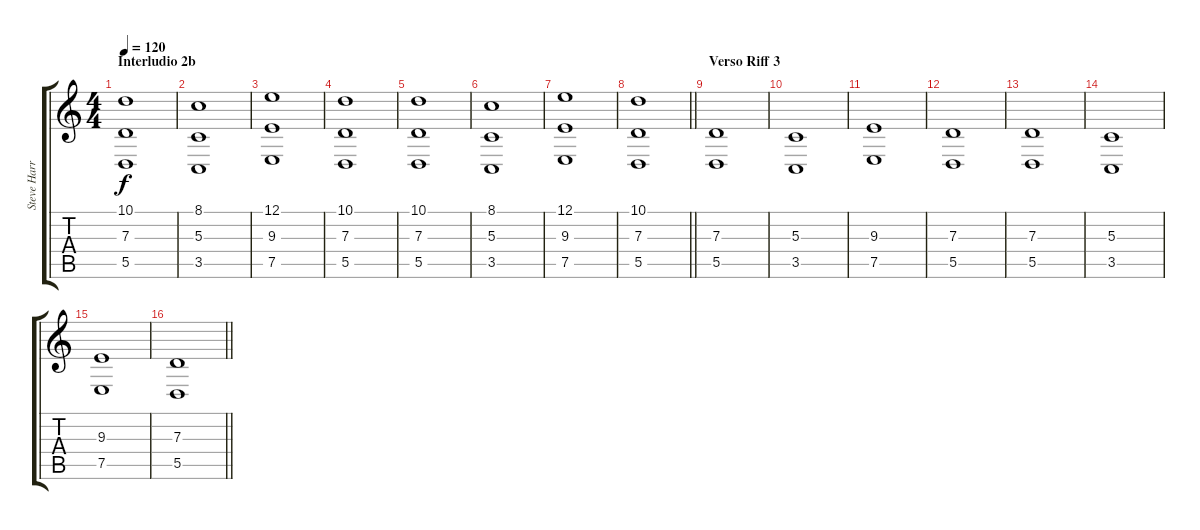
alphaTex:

\track ("Steve Harris (Teclado)" "Steve Harr") {instrument stringensemble1}
\staff {score tabs}
\tuning (E4 B3 G3 D3 A2 E2) {hide}
\ts (4 4)
\section ("" "Interludio 2b")
\tempo 120
\clef g2
\ks c
(10.1 7.3 5.5).1{dy f volume 12 instrument synthstrings1} |
(8.1 5.3 3.5).1 |
(12.1 9.3 7.5).1 |
(10.1 7.3 5.5).1 |
(10.1 7.3 5.5).1 |
(8.1 5.3 3.5).1 |
(12.1 9.3 7.5).1 |
\barLineRight lightlight
(10.1 7.3 5.5).1 |
\section ("" "Verso Riff 3")
(7.3 5.5).1 |
(5.3 3.5).1 |
(9.3 7.5).1 |
(7.3 5.5).1 |
(7.3 5.5).1 |
(5.3 3.5).1 |
(9.3 7.5).1 |
\barLineRight lightlight
(7.3 5.5).1
